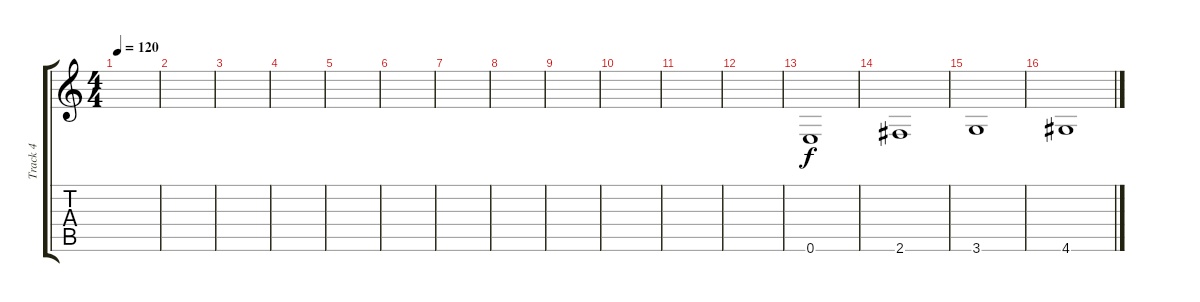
\track ("Track 4" "Track 4") {instrument distortionguitar}
\staff {score tabs}
\tuning (E4 B3 G3 D3 A2 E2) {hide}
\ts (4 4)
\tempo 120
\clef g2
\ks c
|
|
|
|
|
|
|
|
|
|
|
|
0.6.1 |
2.6.1 |
3.6.1 |
4.6.1
